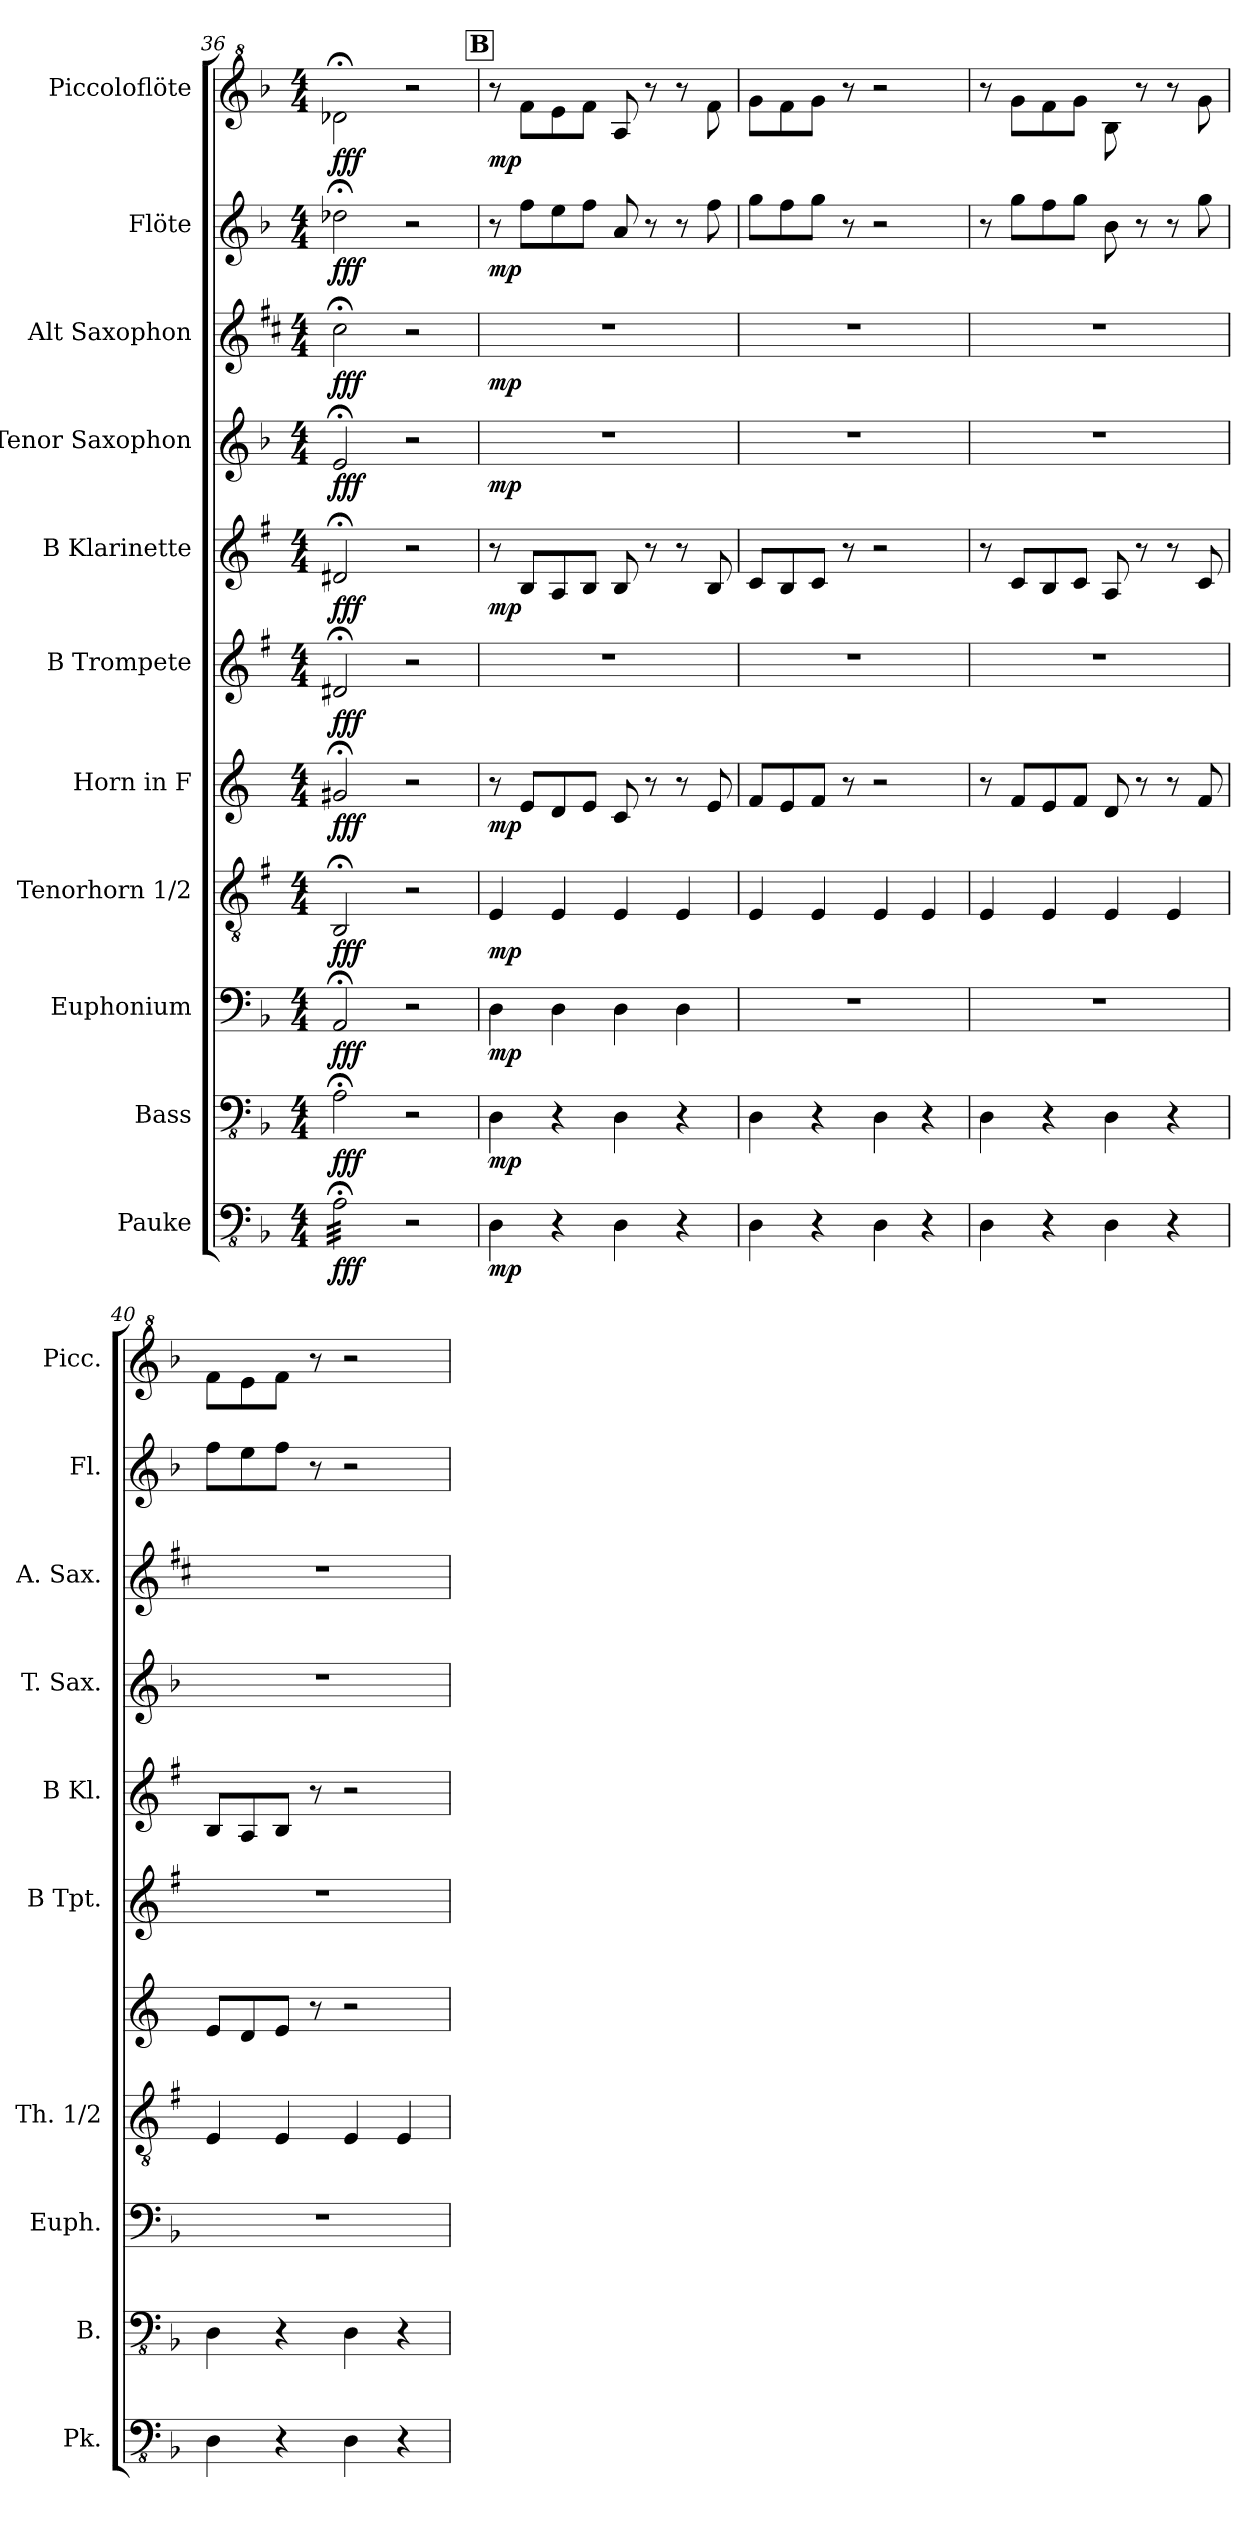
**kern	**dynam	**kern	**dynam	**kern	**dynam	**kern	**dynam	**kern	**dynam	**kern	**dynam	**kern	**dynam	**kern	**dynam	**kern	**dynam	**kern	**dynam	**kern	**dynam
*part11	*part11	*part10	*part10	*part9	*part9	*part8	*part8	*part7	*part7	*part6	*part6	*part5	*part5	*part4	*part4	*part3	*part3	*part2	*part2	*part1	*part1
*staff11	*staff11	*staff10	*staff10	*staff9	*staff9	*staff8	*staff8	*staff7	*staff7	*staff6	*staff6	*staff5	*staff5	*staff4	*staff4	*staff3	*staff3	*staff2	*staff2	*staff1	*staff1
*I"Pauke	*	*I"Bass	*	*I"Euphonium	*	*I"Tenorhorn 1/2	*	*I"Horn in F	*	*I"B Trompete	*	*I"B Klarinette	*	*I"Tenor Saxophon	*	*I"Alt Saxophon	*	*I"Flöte	*	*I"Piccoloflöte	*
*I'Pk.	*	*I'B.	*	*I'Euph.	*	*I'Th. 1/2	*	*	*	*I'B Tpt.	*	*I'B Kl.	*	*I'T. Sax.	*	*I'A. Sax.	*	*I'Fl.	*	*I'Picc.	*
*clefFv4	*	*clefFv4	*	*clefF4	*	*clefGv2	*	*clefG2	*	*clefG2	*	*clefG2	*	*clefG2	*	*clefG2	*	*clefG2	*	*clefG^2	*
*	*	*	*	*	*	*ITrd1c2	*	*ITrd4c7	*	*ITrd1c2	*	*ITrd1c2	*	*ITrd8c14	*	*ITrd5c9	*	*	*	*ITrd-7c-12	*
*k[b-]	*	*k[b-]	*	*k[b-]	*	*k[b-]	*	*k[b-]	*	*k[b-]	*	*k[b-]	*	*k[b-]	*	*k[b-]	*	*k[b-]	*	*k[b-]	*
*M4/4	*	*M4/4	*	*M4/4	*	*M4/4	*	*M4/4	*	*M4/4	*	*M4/4	*	*M4/4	*	*M4/4	*	*M4/4	*	*M4/4	*
=36	=36	=36	=36	=36	=36	=36	=36	=36	=36	=36	=36	=36	=36	=36	=36	=36	=36	=36	=36	=36	=36
!	!LO:DY:b	!	!LO:DY:b	!	!LO:DY:b	!	!LO:DY:b	!	!LO:DY:b	!	!LO:DY:b	!	!LO:DY:b	!	!LO:DY:b	!	!LO:DY:b	!	!LO:DY:b	!	!LO:DY:b
*tremolo	*	*	*	*	*	*	*	*	*	*	*	*	*	*	*	*	*	*	*	*	*
32AA;<\LLL	fff	2AA;<\	fff	2AA;</	fff	2AA;</	fff	2c#X;</	fff	2c#X;</	fff	2c#X;</	fff	2E;</	fff	2e;<\	fff	2dd-X;<\	fff	2ddd-X;<\	fff
32AA;<\	.	.	.	.	.	.	.	.	.	.	.	.	.	.	.	.	.	.	.	.	.
32AA;<\	.	.	.	.	.	.	.	.	.	.	.	.	.	.	.	.	.	.	.	.	.
32AA;<\	.	.	.	.	.	.	.	.	.	.	.	.	.	.	.	.	.	.	.	.	.
32AA;<\	.	.	.	.	.	.	.	.	.	.	.	.	.	.	.	.	.	.	.	.	.
32AA;<\	.	.	.	.	.	.	.	.	.	.	.	.	.	.	.	.	.	.	.	.	.
32AA;<\	.	.	.	.	.	.	.	.	.	.	.	.	.	.	.	.	.	.	.	.	.
32AA;<\	.	.	.	.	.	.	.	.	.	.	.	.	.	.	.	.	.	.	.	.	.
32AA;<\	.	.	.	.	.	.	.	.	.	.	.	.	.	.	.	.	.	.	.	.	.
32AA;<\	.	.	.	.	.	.	.	.	.	.	.	.	.	.	.	.	.	.	.	.	.
32AA;<\	.	.	.	.	.	.	.	.	.	.	.	.	.	.	.	.	.	.	.	.	.
32AA;<\	.	.	.	.	.	.	.	.	.	.	.	.	.	.	.	.	.	.	.	.	.
32AA;<\	.	.	.	.	.	.	.	.	.	.	.	.	.	.	.	.	.	.	.	.	.
32AA;<\	.	.	.	.	.	.	.	.	.	.	.	.	.	.	.	.	.	.	.	.	.
32AA;<\	.	.	.	.	.	.	.	.	.	.	.	.	.	.	.	.	.	.	.	.	.
32AA;<\JJJ	.	.	.	.	.	.	.	.	.	.	.	.	.	.	.	.	.	.	.	.	.
*Xtremolo	*	*	*	*	*	*	*	*	*	*	*	*	*	*	*	*	*	*	*	*	*
2r	.	2r	.	2r	.	2r	.	2r	.	2r	.	2r	.	2r	.	2r	.	2r	.	2r	.
!!LO:REH:place=s1:a:fs=14:t=B
=37	=37	=37	=37	=37	=37	=37	=37	=37	=37	=37	=37	=37	=37	=37	=37	=37	=37	=37	=37	=37	=37
!	!LO:DY:b	!	!LO:DY:b	!	!LO:DY:b	!	!LO:DY:b	!	!LO:DY:b	!	!	!	!LO:DY:b	!	!LO:DY:b	!	!LO:DY:b	!	!LO:DY:b	!	!LO:DY:b
4DD\	mp	4DD\	mp	4D\	mp	4D/	mp	8r	mp	1r	.	8r	mp	1r	mp	1r	mp	8r	mp	8r	mp
.	.	.	.	.	.	.	.	8A/L	.	.	.	8A/L	.	.	.	.	.	8ff\L	.	8fff\L	.
4r	.	4r	.	4D\	.	4D/	.	8G/	.	.	.	8G/	.	.	.	.	.	8ee\	.	8eee\	.
.	.	.	.	.	.	.	.	8A/J	.	.	.	8A/J	.	.	.	.	.	8ff\J	.	8fff\J	.
4DD\	.	4DD\	.	4D\	.	4D/	.	8F/	.	.	.	8A/	.	.	.	.	.	8a/	.	8aa/	.
.	.	.	.	.	.	.	.	8r	.	.	.	8r	.	.	.	.	.	8r	.	8r	.
4r	.	4r	.	4D\	.	4D/	.	8r	.	.	.	8r	.	.	.	.	.	8r	.	8r	.
.	.	.	.	.	.	.	.	8A/	.	.	.	8A/	.	.	.	.	.	8ff\	.	8fff\	.
=38	=38	=38	=38	=38	=38	=38	=38	=38	=38	=38	=38	=38	=38	=38	=38	=38	=38	=38	=38	=38	=38
4DD\	.	4DD\	.	1r	.	4D/	.	8B-/L	.	1r	.	8B-/L	.	1r	.	1r	.	8gg\L	.	8ggg\L	.
.	.	.	.	.	.	.	.	8A/	.	.	.	8A/	.	.	.	.	.	8ff\	.	8fff\	.
4r	.	4r	.	.	.	4D/	.	8B-/J	.	.	.	8B-/J	.	.	.	.	.	8gg\J	.	8ggg\J	.
.	.	.	.	.	.	.	.	8r	.	.	.	8r	.	.	.	.	.	8r	.	8r	.
4DD\	.	4DD\	.	.	.	4D/	.	2r	.	.	.	2r	.	.	.	.	.	2r	.	2r	.
4r	.	4r	.	.	.	4D/	.	.	.	.	.	.	.	.	.	.	.	.	.	.	.
=39	=39	=39	=39	=39	=39	=39	=39	=39	=39	=39	=39	=39	=39	=39	=39	=39	=39	=39	=39	=39	=39
4DD\	.	4DD\	.	1r	.	4D/	.	8r	.	1r	.	8r	.	1r	.	1r	.	8r	.	8r	.
.	.	.	.	.	.	.	.	8B-/L	.	.	.	8B-/L	.	.	.	.	.	8gg\L	.	8ggg\L	.
4r	.	4r	.	.	.	4D/	.	8A/	.	.	.	8A/	.	.	.	.	.	8ff\	.	8fff\	.
.	.	.	.	.	.	.	.	8B-/J	.	.	.	8B-/J	.	.	.	.	.	8gg\J	.	8ggg\J	.
4DD\	.	4DD\	.	.	.	4D/	.	8G/	.	.	.	8G/	.	.	.	.	.	8b-\	.	8bb-\	.
.	.	.	.	.	.	.	.	8r	.	.	.	8r	.	.	.	.	.	8r	.	8r	.
4r	.	4r	.	.	.	4D/	.	8r	.	.	.	8r	.	.	.	.	.	8r	.	8r	.
.	.	.	.	.	.	.	.	8B-/	.	.	.	8B-/	.	.	.	.	.	8gg\	.	8ggg\	.
=40	=40	=40	=40	=40	=40	=40	=40	=40	=40	=40	=40	=40	=40	=40	=40	=40	=40	=40	=40	=40	=40
4DD\	.	4DD\	.	1r	.	4D/	.	8A/L	.	1r	.	8A/L	.	1r	.	1r	.	8ff\L	.	8fff\L	.
.	.	.	.	.	.	.	.	8G/	.	.	.	8G/	.	.	.	.	.	8ee\	.	8eee\	.
4r	.	4r	.	.	.	4D/	.	8A/J	.	.	.	8A/J	.	.	.	.	.	8ff\J	.	8fff\J	.
.	.	.	.	.	.	.	.	8r	.	.	.	8r	.	.	.	.	.	8r	.	8r	.
4DD\	.	4DD\	.	.	.	4D/	.	2r	.	.	.	2r	.	.	.	.	.	2r	.	2r	.
4r	.	4r	.	.	.	4D/	.	.	.	.	.	.	.	.	.	.	.	.	.	.	.
=	=	=	=	=	=	=	=	=	=	=	=	=	=	=	=	=	=	=	=	=	=
*-	*-	*-	*-	*-	*-	*-	*-	*-	*-	*-	*-	*-	*-	*-	*-	*-	*-	*-	*-	*-	*-
